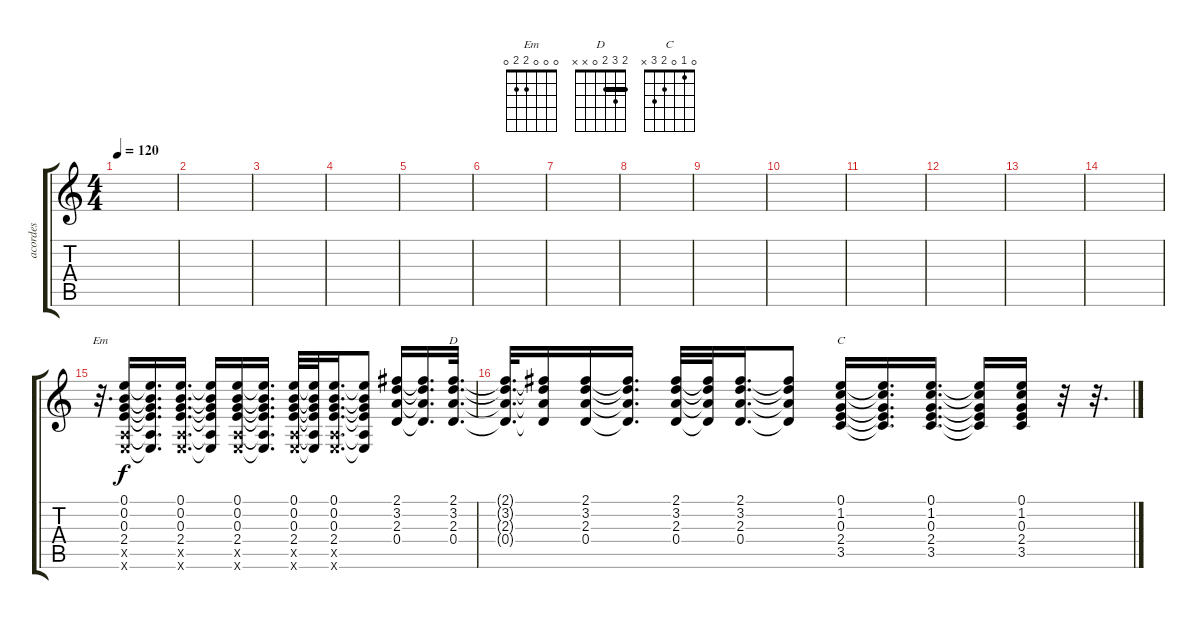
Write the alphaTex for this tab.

\track ("acordes" "acordes") {instrument distortionguitar}
\staff {score tabs}
\tuning (E4 B3 G3 D3 A2 E2) {hide}
\chord ("Em" 0 0 0 2 2 0)
\chord ("D" 2 3 2 0 x x) {barre 2}
\chord ("C" 0 1 0 2 3 x)
\ts (4 4)
\tempo 120
\clef g2
\ks c
|
|
|
|
|
|
|
|
|
|
|
|
|
|
r.32{d ch "Em"} (0.1 0.2 0.3 2.4 0.5{x} 0.6{x}).16 (0.1{t} 0.2{t} 0.3{t} 2.4{t} 0.5{t} 0.6{t}).16{d} (0.1 0.2 0.3 2.4 0.5{x} 0.6{x}).16{d} (0.1{t} 0.2{t} 0.3{t} 2.4{t} 0.5{t} 0.6{t}).16 (0.1 0.2 0.3 2.4 0.5{x} 0.6{x}).16 (0.1{t} 0.2{t} 0.3{t} 2.4{t} 0.5{t} 0.6{t}).16{d} (0.1 0.2 0.3 2.4 0.5{x} 0.6{x}).32 (0.1{t} 0.2{t} 0.3{t} 2.4{t} 0.5{t} 0.6{t}).32 (0.1 0.2 0.3 2.4 0.5{x} 0.6{x}).16{d} (0.1{t} 0.2{t} 0.3{t} 2.4{t} 0.5{t} 0.6{t}).8 (2.1 3.2 2.3 0.4).16 (2.1{t} 3.2{t} 2.3{t} 0.4{t}).16{d} (2.1 3.2 2.3 0.4).32{d ch "D"} |
(2.1{t} 3.2{t} 2.3{t} 0.4{t}).32{d} (2.1{t} 3.2{t} 2.3{t} 0.4{t}).16 (2.1 3.2 2.3 0.4).16 (2.1{t} 3.2{t} 2.3{t} 0.4{t}).16{d} (2.1 3.2 2.3 0.4).32 (2.1{t} 3.2{t} 2.3{t} 0.4{t}).32 (2.1 3.2 2.3 0.4).16{d} (2.1{t} 3.2{t} 2.3{t} 0.4{t}).8 (0.1 1.2 0.3 2.4 3.5).16{ch "C"} (0.1{t} 1.2{t} 0.3{t} 2.4{t} 3.5{t}).16{d} (0.1 1.2 0.3 2.4 3.5).16{d} (0.1{t} 1.2{t} 0.3{t} 2.4{t} 3.5{t}).16 (0.1 1.2 0.3 2.4 3.5).16 r.32 r.32{d}
